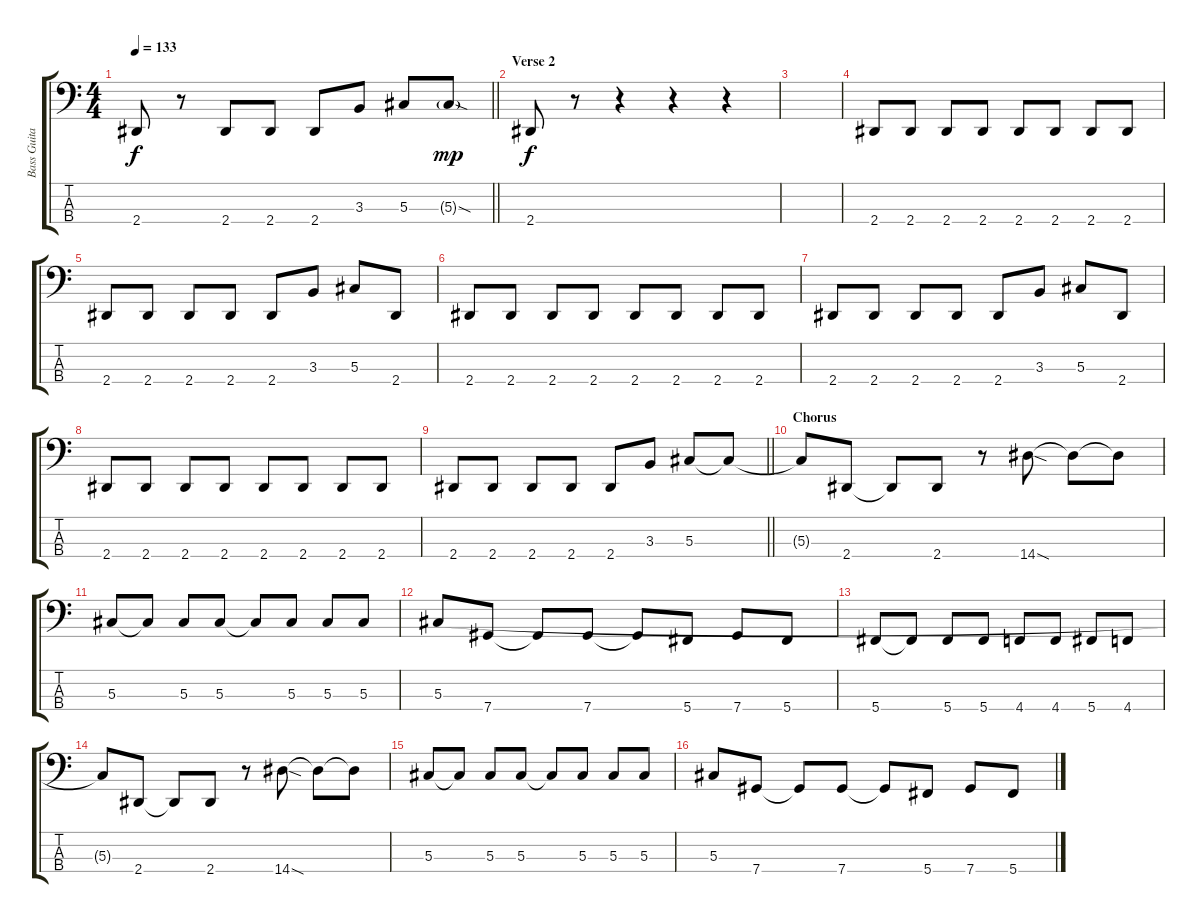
\track ("Bass Guitar" "Bass Guita") {instrument electricbassfinger}
\staff {score tabs}
\tuning (Gb2 Db2 Ab1 Db1) {hide}
\ts (4 4)
\tempo 133
\clef f4
\barLineRight lightlight
\ks c
2.4.8{dy f} r.8 2.4.8 2.4.8 2.4.8 3.3.8 5.3.8 5.3{sod g}.8{dy mp} |
\section ("" "Verse 2")
2.4.8{dy f} r.8 r.4 r.4 r.4 |
|
2.4.8 2.4.8 2.4.8 2.4.8 2.4.8 2.4.8 2.4.8 2.4.8 |
2.4.8 2.4.8 2.4.8 2.4.8 2.4.8 3.3.8 5.3.8 2.4.8 |
2.4.8 2.4.8 2.4.8 2.4.8 2.4.8 2.4.8 2.4.8 2.4.8 |
2.4.8 2.4.8 2.4.8 2.4.8 2.4.8 3.3.8 5.3.8 2.4.8 |
2.4.8 2.4.8 2.4.8 2.4.8 2.4.8 2.4.8 2.4.8 2.4.8 |
\barLineRight lightlight
2.4.8 2.4.8 2.4.8 2.4.8 2.4.8 3.3.8 5.3.8 5.3{t}.8 |
\section ("" "Chorus")
5.3{t}.8 2.4.8 2.4{t}.8 2.4.8 r.8 14.4{sod}.8 14.4{t}.8 14.4{t}.8 |
5.3.8 5.3{t}.8 5.3.8 5.3.8 5.3{t}.8 5.3.8 5.3.8 5.3.8 |
5.3.8 7.4.8 7.4{t}.8 7.4.8 7.4{t}.8 5.4.8 7.4.8 5.4.8 |
5.4.8 5.4{t}.8 5.4.8 5.4.8 4.4.8 4.4.8 5.4.8 4.4.8 |
5.3{t}.8 2.4.8 2.4{t}.8 2.4.8 r.8 14.4{sod}.8 14.4{t}.8 14.4{t}.8 |
5.3.8 5.3{t}.8 5.3.8 5.3.8 5.3{t}.8 5.3.8 5.3.8 5.3.8 |
5.3.8 7.4.8 7.4{t}.8 7.4.8 7.4{t}.8 5.4.8 7.4.8 5.4.8
